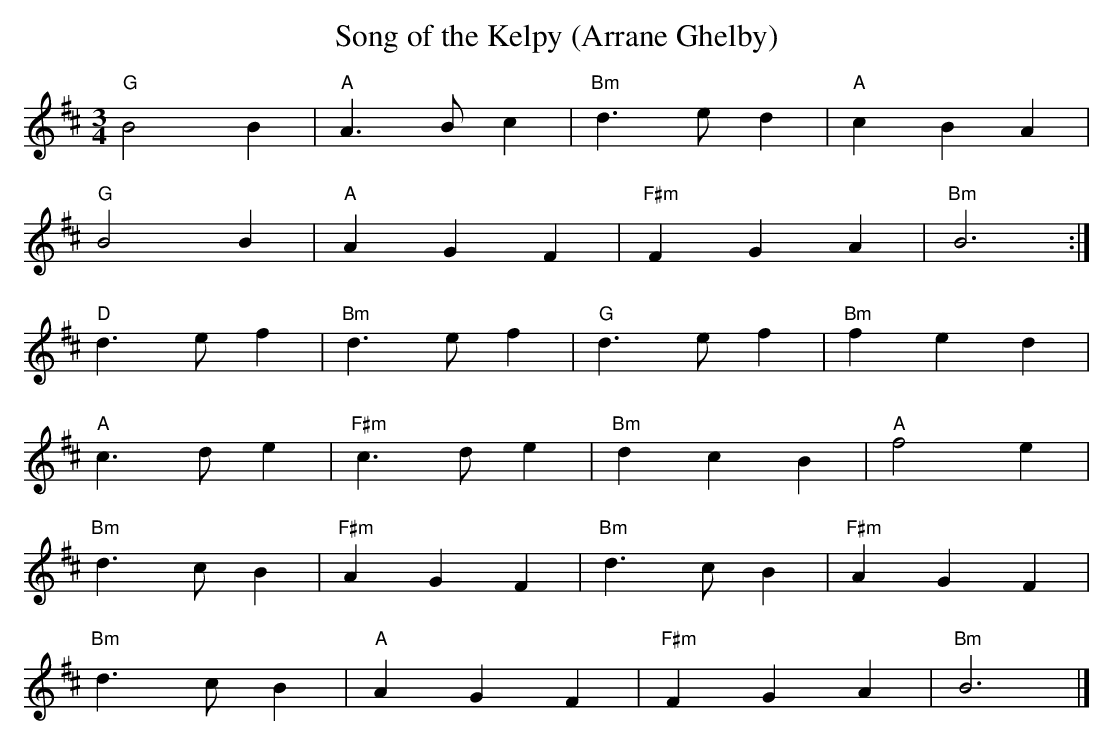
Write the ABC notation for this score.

X:1
T:Song of the Kelpy (Arrane Ghelby)
M:3/4
L:1/4
K:D
"G"B2 B|"A"A>B c|"Bm"d>e d|"A"c B A|
"G"B2 B|"A"A G F|"F#m"F G A|"Bm"B3:|
"D"d>e f|"Bm"d>e f|"G"d>e f|"Bm"f e d|
"A"c>d e|"F#m"c>d e|"Bm"d c B|"A"f2 e|
"Bm"d>c B|"F#m"A G F|"Bm"d>c B|"F#m"A G F|
"Bm"d>c B|"A"A G F|"F#m"F G A|"Bm"B3|]
